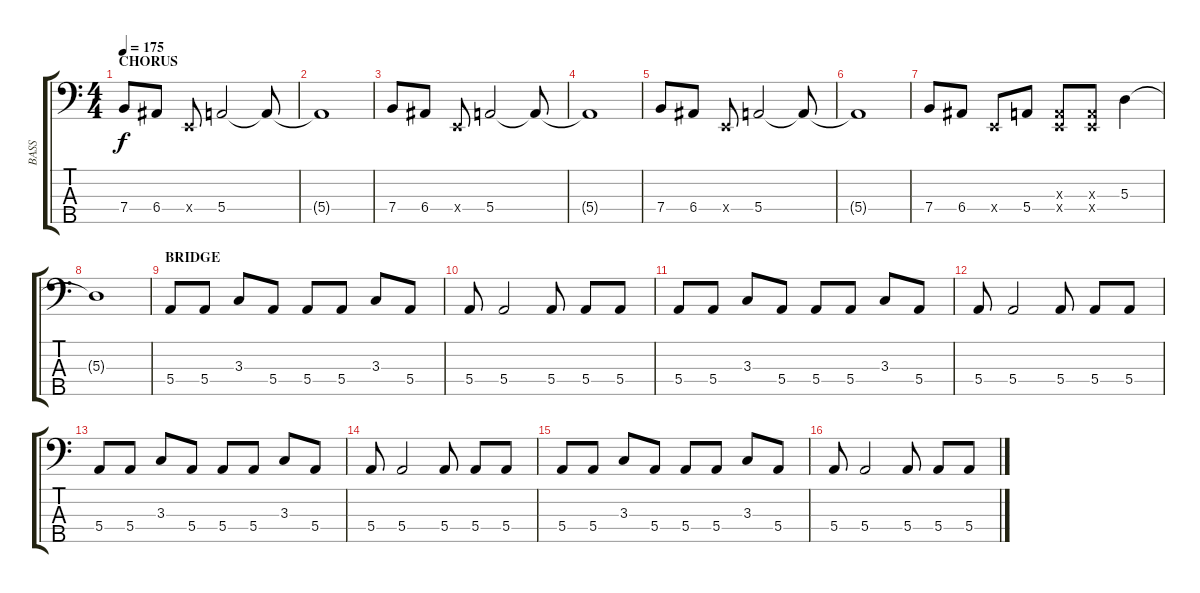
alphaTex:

\track ("BASS" "BASS") {instrument electricbassfinger}
\staff {score tabs}
\tuning (G2 D2 A1 E1 B0) {hide}
\ts (4 4)
\section ("" "CHORUS")
\tempo 175
\clef f4
\ks c
7.4.8{dy f} 6.4.8 0.4{x}.8 5.4.2 5.4{t}.8 |
5.4{t}.1 |
7.4.8 6.4.8 0.4{x}.8 5.4.2 5.4{t}.8 |
5.4{t}.1 |
7.4.8 6.4.8 0.4{x}.8 5.4.2 5.4{t}.8 |
5.4{t}.1 |
7.4.8 6.4.8 0.4{x}.8 5.4.8 (0.3{x} 0.4{x}).8 (0.3{x} 0.4{x}).8 5.3.4 |
5.3{t}.1 |
\section ("" "BRIDGE")
5.4.8 5.4.8 3.3.8 5.4.8 5.4.8 5.4.8 3.3.8 5.4.8 |
5.4.8 5.4.2 5.4.8 5.4.8 5.4.8 |
5.4.8 5.4.8 3.3.8 5.4.8 5.4.8 5.4.8 3.3.8 5.4.8 |
5.4.8 5.4.2 5.4.8 5.4.8 5.4.8 |
5.4.8 5.4.8 3.3.8 5.4.8 5.4.8 5.4.8 3.3.8 5.4.8 |
5.4.8 5.4.2 5.4.8 5.4.8 5.4.8 |
5.4.8 5.4.8 3.3.8 5.4.8 5.4.8 5.4.8 3.3.8 5.4.8 |
5.4.8 5.4.2 5.4.8 5.4.8 5.4.8
